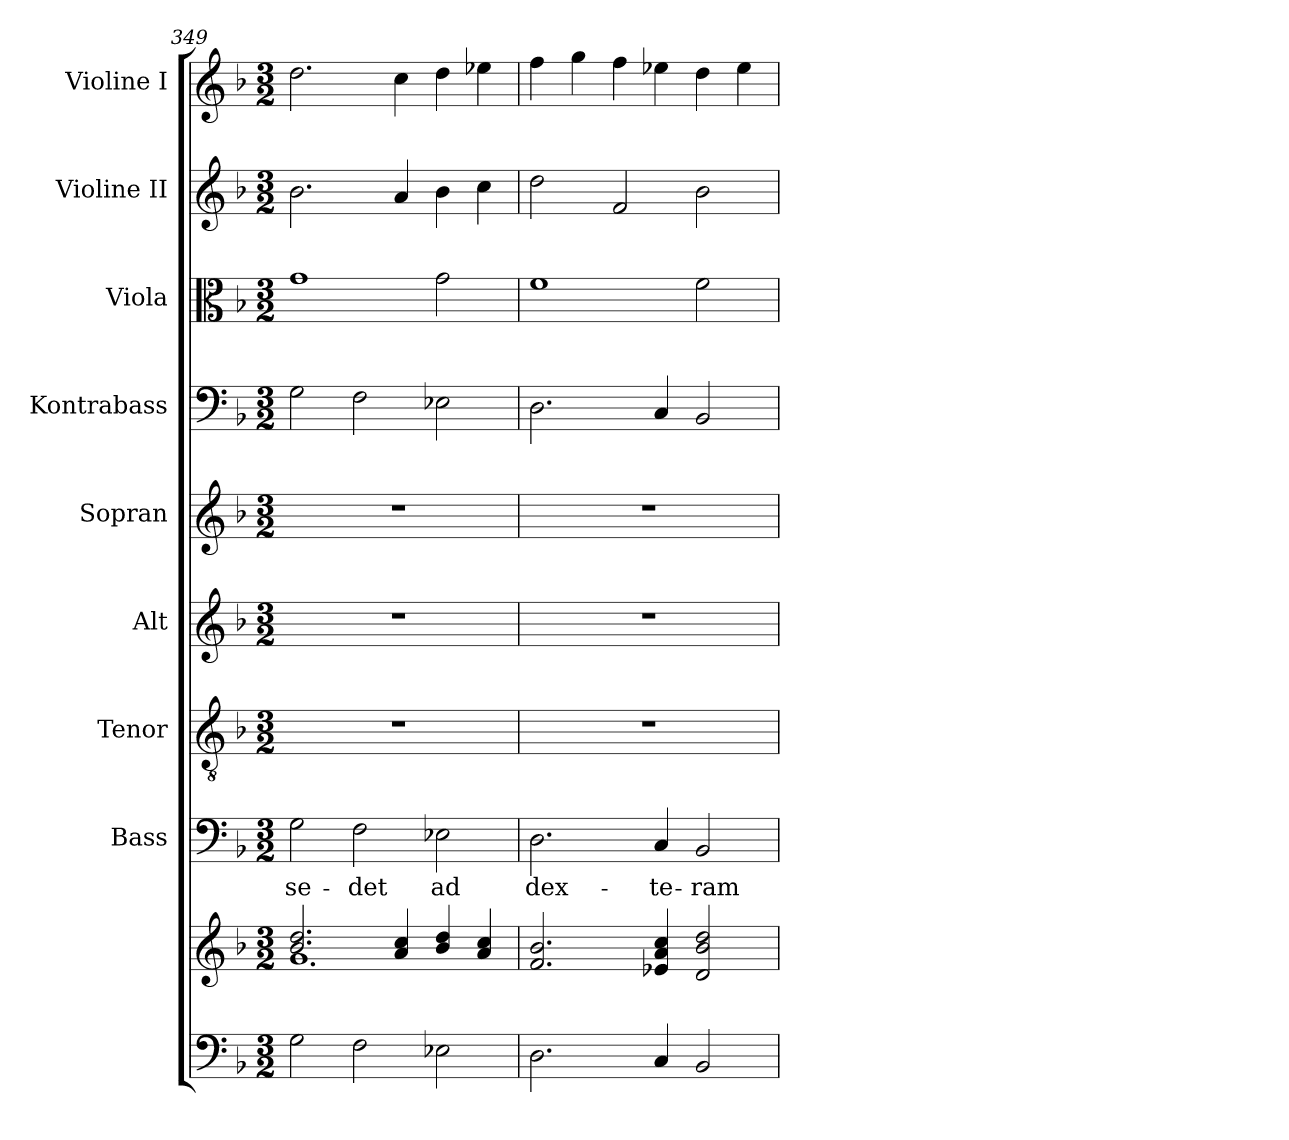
**kern	**kern	**kern	**text	**kern	**kern	**kern	**kern	**kern	**kern	**kern
*part9	*part9	*part8	*part8	*part7	*part6	*part5	*part4	*part3	*part2	*part1
*staff10	*staff9	*staff8	*staff8	*staff7	*staff6	*staff5	*staff4	*staff3	*staff2	*staff1
*	*	*I"Bass	*	*I"Tenor	*I"Alt	*I"Sopran	*I"Kontrabass	*I"Viola	*I"Violine II	*I"Violine I
*	*	*I'B.	*	*I'T.	*I'A.	*I'S.	*I'Kb.	*I'Vla.	*I'Vl. II	*I'Vl. I
*clefF4	*clefG2	*clefF4	*	*clefGv2	*clefG2	*clefG2	*clefF4	*clefC3	*clefG2	*clefG2
*	*	*	*	*	*	*	*ITrd7c12	*	*	*
*k[b-]	*k[b-]	*k[b-]	*	*k[b-]	*k[b-]	*k[b-]	*k[b-]	*k[b-]	*k[b-]	*k[b-]
*F:	*F:	*F:	*	*F:	*F:	*F:	*F:	*F:	*F:	*F:
*M3/2	*M3/2	*M3/2	*	*M3/2	*M3/2	*M3/2	*M3/2	*M3/2	*M3/2	*M3/2
=349	=349	=349	=349	=349	=349	=349	=349	=349	=349	=349
*	*^	*	*	*	*	*	*	*	*	*
!	!	!	!	!LO:LY:b	!	!	!	!	!	!	!
2G\	2.b-/ 2.dd/	1.g	2G\	se-	1.r	1.r	1.r	2GG\	1g	2.b-\	2.dd\
!	!	!	!	!LO:LY:b	!	!	!	!	!	!	!
2F\	.	.	2F\	-det	.	.	.	2FF\	.	.	.
.	4a/ 4cc/	.	.	.	.	.	.	.	.	4a/	4cc\
!	!	!	!	!LO:LY:b	!	!	!	!	!	!	!
2E-X\	4b-/ 4dd/	.	2E-X\	ad	.	.	.	2EE-X\	2g\	4b-\	4dd\
.	4a/ 4cc/	.	.	.	.	.	.	.	.	4cc\	4ee-X\
*	*v	*v	*	*	*	*	*	*	*	*	*
=350	=350	=350	=350	=350	=350	=350	=350	=350	=350	=350
!	!	!	!LO:LY:b	!	!	!	!	!	!	!
2.D\	2.f/ 2.b-/	2.D\	dex-	1.r	1.r	1.r	2.DD\	1f	2dd\	4ff\
.	.	.	.	.	.	.	.	.	.	4gg\
.	.	.	.	.	.	.	.	.	2f/	4ff\
!	!	!	!LO:LY:b	!	!	!	!	!	!	!
4C/	4e-X/ 4a/ 4cc/	4C/	-te-	.	.	.	4CC/	.	.	4ee-X\
!	!	!	!LO:LY:b	!	!	!	!	!	!	!
2BB-/	2d/ 2b-/ 2dd/	2BB-/	-ram	.	.	.	2BBB-/	2f\	2b-\	4dd\
.	.	.	.	.	.	.	.	.	.	4ee-\
=	=	=	=	=	=	=	=	=	=	=
*-	*-	*-	*-	*-	*-	*-	*-	*-	*-	*-
